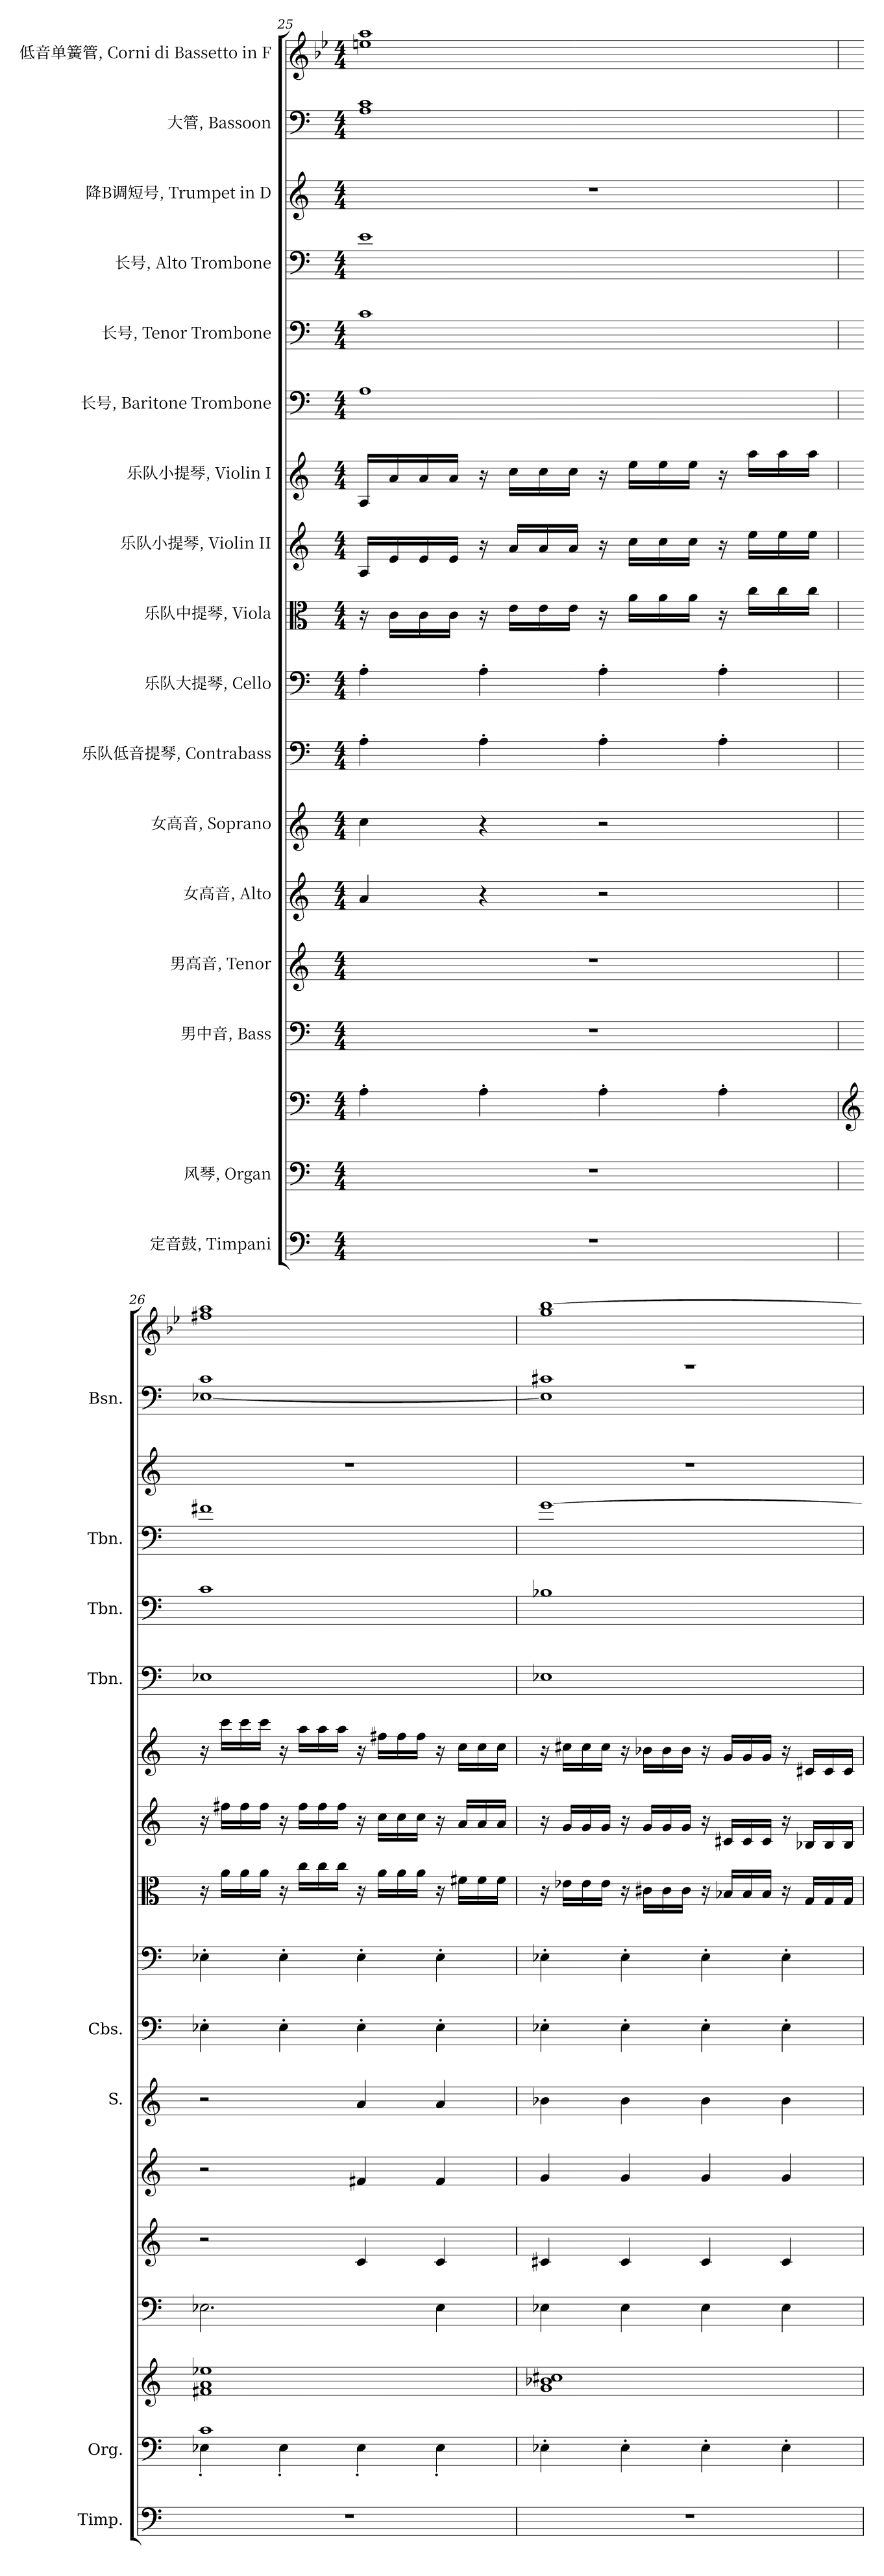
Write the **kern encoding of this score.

**kern	**kern	**kern	**kern	**kern	**kern	**kern	**kern	**kern	**kern	**kern	**kern	**kern	**kern	**kern	**kern	**kern	**kern
*part17	*part16	*part16	*part15	*part14	*part13	*part12	*part11	*part10	*part9	*part8	*part7	*part6	*part5	*part4	*part3	*part2	*part1
*staff18	*staff17	*staff16	*staff15	*staff14	*staff13	*staff12	*staff11	*staff10	*staff9	*staff8	*staff7	*staff6	*staff5	*staff4	*staff3	*staff2	*staff1
*I"定音鼓, Timpani	*I"风琴, Organ	*	*I"男中音, Bass	*I"男高音, Tenor	*I"女高音, Alto	*I"女高音, Soprano	*I"乐队低音提琴, Contrabass	*I"乐队大提琴, Cello	*I"乐队中提琴, Viola	*I"乐队小提琴, Violin II	*I"乐队小提琴, Violin I	*I"长号, Baritone Trombone	*I"长号, Tenor Trombone	*I"长号, Alto Trombone	*I"降B调短号, Trumpet in D	*I"大管, Bassoon	*I"低音单簧管, Corni di Bassetto in F
*I'Timp.	*I'Org.	*	*	*	*	*I'S.	*I'Cbs.	*	*	*	*	*I'Tbn.	*I'Tbn.	*I'Tbn.	*	*I'Bsn.	*
*clefF4	*clefF4	*clefF4	*clefF4	*clefG2	*clefG2	*clefG2	*clefF4	*clefF4	*clefC3	*clefG2	*clefG2	*clefF4	*clefF4	*clefF4	*clefG2	*clefF4	*clefG2
*	*	*	*	*	*	*	*ITrd7c12	*	*	*	*	*	*	*	*ITrd1c2	*	*ITrd8c14
*k[]	*k[]	*k[]	*k[]	*k[]	*k[]	*k[]	*k[]	*k[]	*k[]	*k[]	*k[]	*k[]	*k[]	*k[]	*k[b-e-]	*k[]	*k[b-e-]
*M4/4	*M4/4	*M4/4	*M4/4	*M4/4	*M4/4	*M4/4	*M4/4	*M4/4	*M4/4	*M4/4	*M4/4	*M4/4	*M4/4	*M4/4	*M4/4	*M4/4	*M4/4
=25	=25	=25	=25	=25	=25	=25	=25	=25	=25	=25	=25	=25	=25	=25	=25	=25	=25
1r	1r	4A'\	1r	1r	4a/	4cc\	4AA'\	4A'\	16r	16A/LL	16A/LL	1A	1c	1e	1r	1A 1c	1en 1a
.	.	.	.	.	.	.	.	.	16c\LL	16e/	16a/	.	.	.	.	.	.
.	.	.	.	.	.	.	.	.	16c\	16e/	16a/	.	.	.	.	.	.
.	.	.	.	.	.	.	.	.	16c\JJ	16e/JJ	16a/JJ	.	.	.	.	.	.
.	.	4A'\	.	.	4r	4r	4AA'\	4A'\	16r	16r	16r	.	.	.	.	.	.
.	.	.	.	.	.	.	.	.	16e\LL	16a/LL	16cc\LL	.	.	.	.	.	.
.	.	.	.	.	.	.	.	.	16e\	16a/	16cc\	.	.	.	.	.	.
.	.	.	.	.	.	.	.	.	16e\JJ	16a/JJ	16cc\JJ	.	.	.	.	.	.
.	.	4A'\	.	.	2r	2r	4AA'\	4A'\	16r	16r	16r	.	.	.	.	.	.
.	.	.	.	.	.	.	.	.	16a\LL	16cc\LL	16ee\LL	.	.	.	.	.	.
.	.	.	.	.	.	.	.	.	16a\	16cc\	16ee\	.	.	.	.	.	.
.	.	.	.	.	.	.	.	.	16a\JJ	16cc\JJ	16ee\JJ	.	.	.	.	.	.
.	.	4A'\	.	.	.	.	4AA'\	4A'\	16r	16r	16r	.	.	.	.	.	.
.	.	.	.	.	.	.	.	.	16cc\LL	16ee\LL	16aa\LL	.	.	.	.	.	.
.	.	.	.	.	.	.	.	.	16cc\	16ee\	16aa\	.	.	.	.	.	.
.	.	.	.	.	.	.	.	.	16cc\JJ	16ee\JJ	16aa\JJ	.	.	.	.	.	.
!!LO:PB:g=z
=26	=26	=26	=26	=26	=26	=26	=26	=26	=26	=26	=26	=26	=26	=26	=26	=26	=26
*	*	*clefG2	*	*	*	*	*	*	*	*	*	*	*	*	*	*	*
*	*^	*	*	*	*	*	*	*	*	*	*	*	*	*	*	*^	*
1r	1c	4E-X'\	1f#X 1a 1ee-X	2.E-X\	2r	2r	2r	4EE-X'\	4E-X'\	16r	16r	16r	1E-X	1c	1f#X	1r	1c	[1E-X	1f#X 1a
.	.	.	.	.	.	.	.	.	.	16a\LL	16ff#X\LL	16ccc\LL	.	.	.	.	.	.	.
.	.	.	.	.	.	.	.	.	.	16a\	16ff#\	16ccc\	.	.	.	.	.	.	.
.	.	.	.	.	.	.	.	.	.	16a\JJ	16ff#\JJ	16ccc\JJ	.	.	.	.	.	.	.
.	.	4E-'\	.	.	.	.	.	4EE-'\	4E-'\	16r	16r	16r	.	.	.	.	.	.	.
.	.	.	.	.	.	.	.	.	.	16cc\LL	16ff#\LL	16aa\LL	.	.	.	.	.	.	.
.	.	.	.	.	.	.	.	.	.	16cc\	16ff#\	16aa\	.	.	.	.	.	.	.
.	.	.	.	.	.	.	.	.	.	16cc\JJ	16ff#\JJ	16aa\JJ	.	.	.	.	.	.	.
.	.	4E-'\	.	.	4c/	4f#X/	4a/	4EE-'\	4E-'\	16r	16r	16r	.	.	.	.	.	.	.
.	.	.	.	.	.	.	.	.	.	16a\LL	16cc\LL	16ff#X\LL	.	.	.	.	.	.	.
.	.	.	.	.	.	.	.	.	.	16a\	16cc\	16ff#\	.	.	.	.	.	.	.
.	.	.	.	.	.	.	.	.	.	16a\JJ	16cc\JJ	16ff#\JJ	.	.	.	.	.	.	.
.	.	4E-'\	.	4E-\	4c/	4f#/	4a/	4EE-'\	4E-'\	16r	16r	16r	.	.	.	.	.	.	.
.	.	.	.	.	.	.	.	.	.	16f#X\LL	16a/LL	16cc\LL	.	.	.	.	.	.	.
.	.	.	.	.	.	.	.	.	.	16f#\	16a/	16cc\	.	.	.	.	.	.	.
.	.	.	.	.	.	.	.	.	.	16f#\JJ	16a/JJ	16cc\JJ	.	.	.	.	.	.	.
*	*v	*v	*	*	*	*	*	*	*	*	*	*	*	*	*	*	*	*	*
=27	=27	=27	=27	=27	=27	=27	=27	=27	=27	=27	=27	=27	=27	=27	=27	=27	=27	=27
*	*	*	*	*	*	*	*	*	*	*	*	*	*	*	*	*	*	*^
1r	4E-X'\	1g 1b-X 1cc#X	4E-X\	4c#X/	4g/	4b-X\	4EE-X'\	4E-X'\	16r	16r	16r	1E-X	1B-X	[1g	1r	1r	1E-] 1c#X	[1b-	1g
.	.	.	.	.	.	.	.	.	16e-X\LL	16g/LL	16cc#X\LL	.	.	.	.	.	.	.	.
.	.	.	.	.	.	.	.	.	16e-\	16g/	16cc#\	.	.	.	.	.	.	.	.
.	.	.	.	.	.	.	.	.	16e-\JJ	16g/JJ	16cc#\JJ	.	.	.	.	.	.	.	.
.	4E-'\	.	4E-\	4c#/	4g/	4b-\	4EE-'\	4E-'\	16r	16r	16r	.	.	.	.	.	.	.	.
.	.	.	.	.	.	.	.	.	16c#X\LL	16g/LL	16b-X\LL	.	.	.	.	.	.	.	.
.	.	.	.	.	.	.	.	.	16c#\	16g/	16b-\	.	.	.	.	.	.	.	.
.	.	.	.	.	.	.	.	.	16c#\JJ	16g/JJ	16b-\JJ	.	.	.	.	.	.	.	.
.	4E-'\	.	4E-\	4c#/	4g/	4b-\	4EE-'\	4E-'\	16r	16r	16r	.	.	.	.	.	.	.	.
.	.	.	.	.	.	.	.	.	16B-X/LL	16c#X/LL	16g/LL	.	.	.	.	.	.	.	.
.	.	.	.	.	.	.	.	.	16B-/	16c#/	16g/	.	.	.	.	.	.	.	.
.	.	.	.	.	.	.	.	.	16B-/JJ	16c#/JJ	16g/JJ	.	.	.	.	.	.	.	.
.	4E-'\	.	4E-\	4c#/	4g/	4b-\	4EE-'\	4E-'\	16r	16r	16r	.	.	.	.	.	.	.	.
.	.	.	.	.	.	.	.	.	16G/LL	16B-X/LL	16c#X/LL	.	.	.	.	.	.	.	.
.	.	.	.	.	.	.	.	.	16G/	16B-/	16c#/	.	.	.	.	.	.	.	.
.	.	.	.	.	.	.	.	.	16G/JJ	16B-/JJ	16c#/JJ	.	.	.	.	.	.	.	.
*	*	*	*	*	*	*	*	*	*	*	*	*	*	*	*	*v	*v	*	*
*	*	*	*	*	*	*	*	*	*	*	*	*	*	*	*	*	*v	*v
=	=	=	=	=	=	=	=	=	=	=	=	=	=	=	=	=	=
*-	*-	*-	*-	*-	*-	*-	*-	*-	*-	*-	*-	*-	*-	*-	*-	*-	*-
